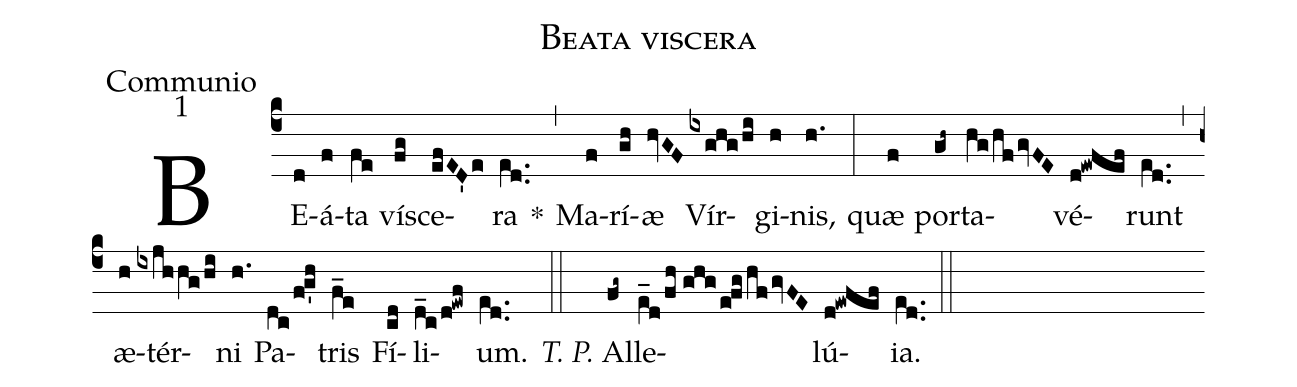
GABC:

name:Beata viscera;
office-part:Communio;
mode:1;
%%
(c4) BE(d)á(f)ta(fe) ví(fg)sce(efED'e)ra(e[ll:1]d..) *(,)
Ma(f)rí(gh)æ(hvGF) Vír(ixghg/hi)gi(h)nis,(h.) (:)
quæ(f) por(gh~)ta(hg/hfgvFE)vé(d!ewfef)runt(e[ll:1]d..) (,) æ(h)tér(ixjhhg/hi)ni(h.) Pa(dc/fg'h)tris(f_e) Fí(cd)li(d_c/d!ewf)um.(e[ll:1]d..) (::)
<i>T. P.</i> Al(fg~)le(e_[ll:1]d/fh//ghgefghfgvFE)lú(d!ewfef)ia.(e[ll:1]d..) (::)
